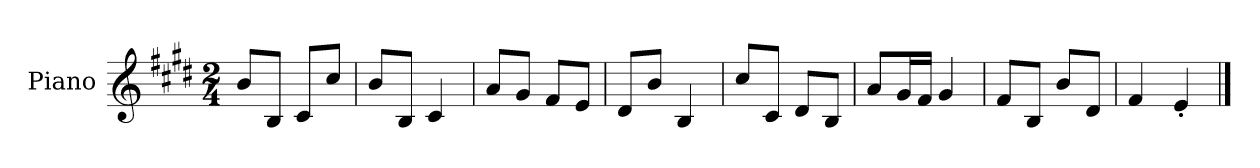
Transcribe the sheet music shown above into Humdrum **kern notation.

**kern
*part1
*staff1
*I"Piano
*I'Pno.
*clefG2
*k[f#c#g#d#]
*M2/4
*MM120
=1
8b/L
8B/J
8c#/L
8cc#/J
=2
8b/L
8B/J
4c#/
=3
8a/L
8g#/J
8f#/L
8e/J
=4
8d#/L
8b/J
4B/
=5
8cc#/L
8c#/J
8d#/L
8B/J
=6
8a/L
16g#/L
16f#/JJ
4g#/
=7
8f#/L
8B/J
8b/L
8d#/J
=8
4f#/
4e'/
==
*-
